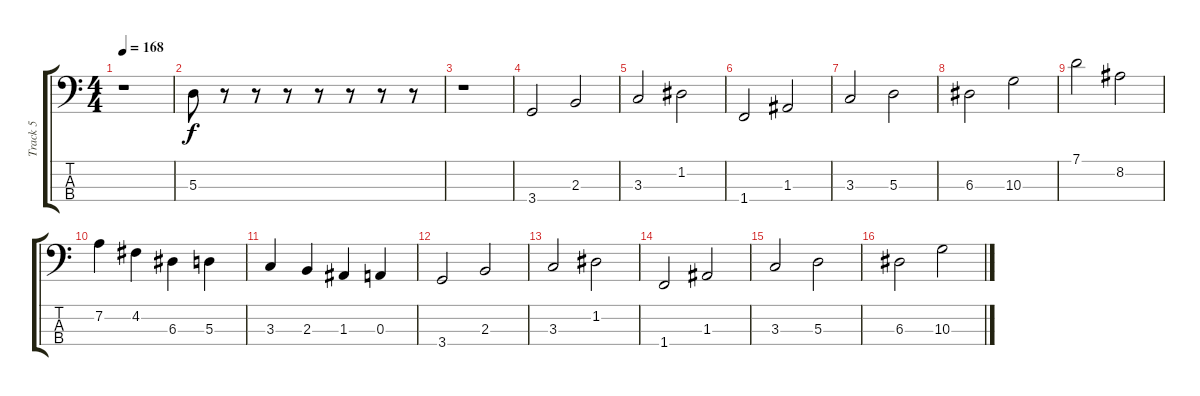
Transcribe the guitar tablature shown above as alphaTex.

\track ("Track 5" "Track 5") {instrument electricbassfinger}
\staff {score tabs}
\tuning (G2 D2 A1 E1) {hide}
\ts (4 4)
\tempo 168
\clef f4
\ks c
r.1{dy f} |
5.3.8 r.8 r.8 r.8 r.8 r.8 r.8 r.8 |
r.1 |
3.4.2 2.3.2 |
3.3.2 1.2.2 |
1.4.2 1.3.2 |
3.3.2 5.3.2 |
6.3.2 10.3.2 |
7.1.2 8.2.2 |
7.2.4 4.2.4 6.3.4 5.3.4 |
3.3.4 2.3.4 1.3.4 0.3.4 |
3.4.2 2.3.2 |
3.3.2 1.2.2 |
1.4.2 1.3.2 |
3.3.2 5.3.2 |
6.3.2 10.3.2
